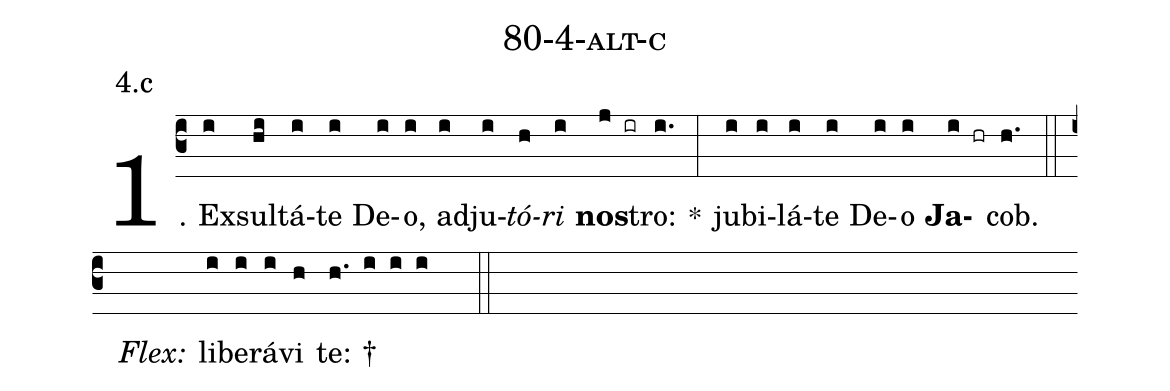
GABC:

name: 80-4-alt-c;
annotation: 4.c;
%%
(c3)1. Ex(i)sul(hi)tá(i)te(i) De(i)o,(i) ad(i)ju(i)<i>tó</i>(h)<i>ri</i>(i) <b>nos</b>(j ir)tro:(i.) *(:) ju(i)bi(i)lá(i)te(i) De(i)o(i) <b>Ja</b>(i hr)cob.(h.) (::)
<i>Flex:</i>()  li(i)be(i)rá(i)vi(h) te: †(h. i i i  ::)
